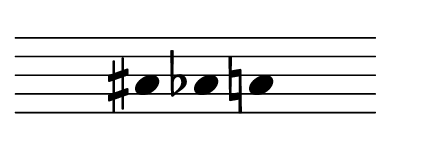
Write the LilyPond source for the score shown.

\include "deutsch.ly"
#(set-global-staff-size 36)

\header {
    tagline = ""
}

\paper {
  line-width = 7\cm
  paper-width = 7.5\cm
  paper-height = 3.5\cm
}

\layout {
    indent = 0\cm
}

melos = \relative c'' {
     s ais4 as a s
}



\score {
    \new Staff \with {
        \remove Bar_engraver
        \remove Time_signature_engraver
        %\remove Staff_symbol_engraver
        \remove Clef_engraver
    } {
        \new Voice \with {
            \remove Stem_engraver
            %\remove Rest_engraver
            %\remove Note_heads_engraver
        } {
            \melos
        }
    }
}

